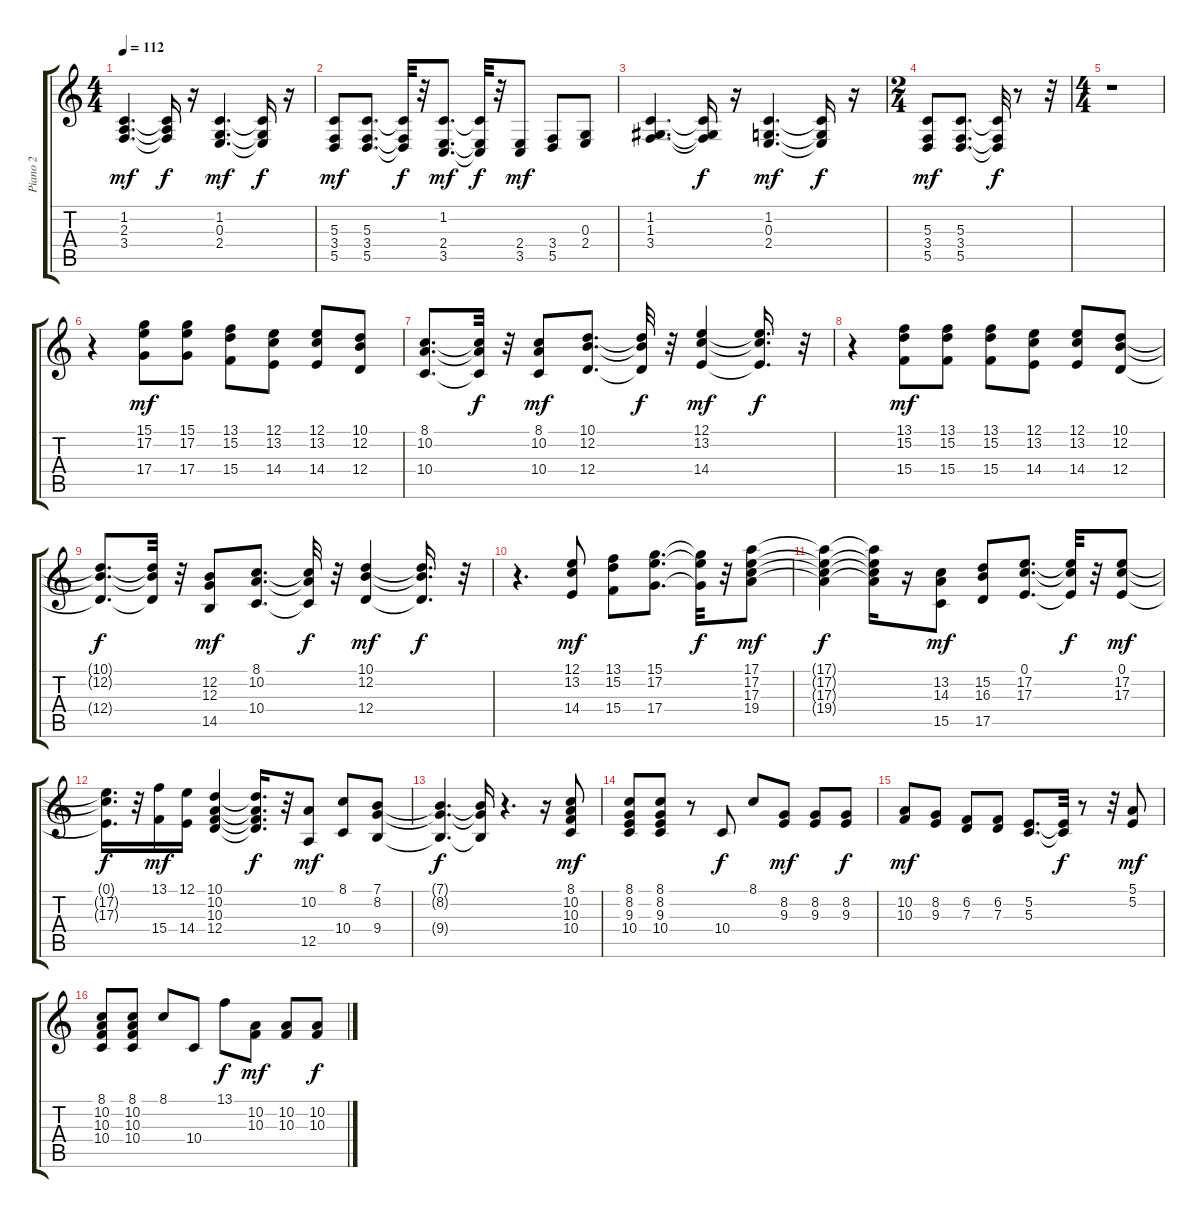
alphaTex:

\track ("Piano 2" "Piano 2") {instrument acousticgrandpiano}
\staff {score tabs}
\tuning (E4 B3 G3 D3 A2 E2) {hide}
\ts (4 4)
\tempo 112
\clef g2
\ks c
(1.2 2.3 3.4).4{d dy mf} (1.2{t} 2.3{t} 3.4{t}).16{dy f} r.16 (1.2 0.3 2.4).4{d dy mf} (1.2{t} 0.3{t} 2.4{t}).16{dy f} r.16 |
(5.3 3.4 5.5).8{dy mf} (5.3 3.4 5.5).8{d} (5.3{t} 3.4{t} 5.5{t}).32{dy f} r.32 (1.2 2.4 3.5).8{d dy mf} (1.2{t} 2.4{t} 3.5{t}).32{dy f} r.32 (2.4 3.5).8{dy mf} (3.4 5.5).8 (0.3 2.4).8 |
(1.2 1.3 3.4).4{d} (1.2{t} 1.3{t} 3.4{t}).16{dy f} r.16 (1.2 0.3 2.4).4{d dy mf} (1.2{t} 0.3{t} 2.4{t}).16{dy f} r.16 |
\ts (2 4)
(5.3 3.4 5.5).8{dy mf} (5.3 3.4 5.5).8{d} (5.3{t} 3.4{t} 5.5{t}).32{dy f} r.8 r.32 |
\ts (4 4)
r.1 |
r.4 (15.1 17.2 17.4).8{dy mf} (15.1 17.2 17.4).8 (13.1 15.2 15.4).8 (12.1 13.2 14.4).8 (12.1 13.2 14.4).8 (10.1 12.2 12.4).8 |
(8.1 10.2 10.4).8{d} (8.1{t} 10.2{t} 10.4{t}).32{dy f} r.32 (8.1 10.2 10.4).8{dy mf} (10.1 12.2 12.4).8{d} (10.1{t} 12.2{t} 12.4{t}).32{dy f} r.32 (12.1 13.2 14.4).4{dy mf} (12.1{t} 13.2{t} 14.4{t}).16{d dy f} r.32 |
r.4 (13.1 15.2 15.4).8{dy mf} (13.1 15.2 15.4).8 (13.1 15.2 15.4).8 (12.1 13.2 14.4).8 (12.1 13.2 14.4).8 (10.1 12.2 12.4).8 |
(10.1{t} 12.2{t} 12.4{t}).8{d dy f} (10.1{t} 12.2{t} 12.4{t}).32 r.32 (12.2 12.3 14.5).8{dy mf} (8.1 10.2 10.4).8{d} (8.1{t} 10.2{t} 10.4{t}).32{dy f} r.32 (10.1 12.2 12.4).4{dy mf} (10.1{t} 12.2{t} 12.4{t}).16{d dy f} r.32 |
r.4{d} (12.1 13.2 14.4).8{dy mf} (13.1 15.2 15.4).8 (15.1 17.2 17.4).8{d} (15.1{t} 17.2{t} 17.4{t}).32{dy f} r.32 (17.1 17.2 17.3 19.4).8{dy mf} |
(17.1{t} 17.2{t} 17.3{t} 19.4{t}).4{dy f} (17.1{t} 17.2{t} 17.3{t} 19.4{t}).16 r.16 (13.2 14.3 15.5).8{dy mf} (15.2 16.3 17.5).8 (0.1 17.2 17.3).8{d} (0.1{t} 17.2{t} 17.3{t}).32{dy f} r.32 (0.1 17.2 17.3).8{dy mf} |
(0.1{t} 17.2{t} 17.3{t}).16{d dy f} r.32 (13.1 15.4).16{dy mf} (12.1 14.4).16 (10.1 10.2 10.3 12.4).4 (10.1{t} 10.2{t} 10.3{t} 12.4{t}).16{d dy f} r.32 (10.2 12.5).8{dy mf} (8.1 10.4).8 (7.1 8.2 9.4).8 |
(7.1{t} 8.2{t} 9.4{t}).4{d dy f} (7.1{t} 8.2{t} 9.4{t}).16 r.4{d} r.16 (8.1 10.2 10.3 10.4).8{dy mf} |
(8.1 8.2 9.3 10.4).8 (8.1 8.2 9.3 10.4).8 r.8 10.4.8{dy f} 8.1.8 (8.2 9.3).8{dy mf} (8.2 9.3).8 (8.2 9.3).8{dy f} |
(10.2 10.3).8{dy mf} (8.2 9.3).8 (6.2 7.3).8 (6.2 7.3).8 (5.2 5.3).8{d} (5.2{t} 5.3{t}).32{dy f} r.8 r.32 (5.1 5.2).8{dy mf} |
(8.1 10.2 10.3 10.4).8 (8.1 10.2 10.3 10.4).8 8.1.8 10.4.8 13.1.8{dy f} (10.2 10.3).8{dy mf} (10.2 10.3).8 (10.2 10.3).8{dy f}
